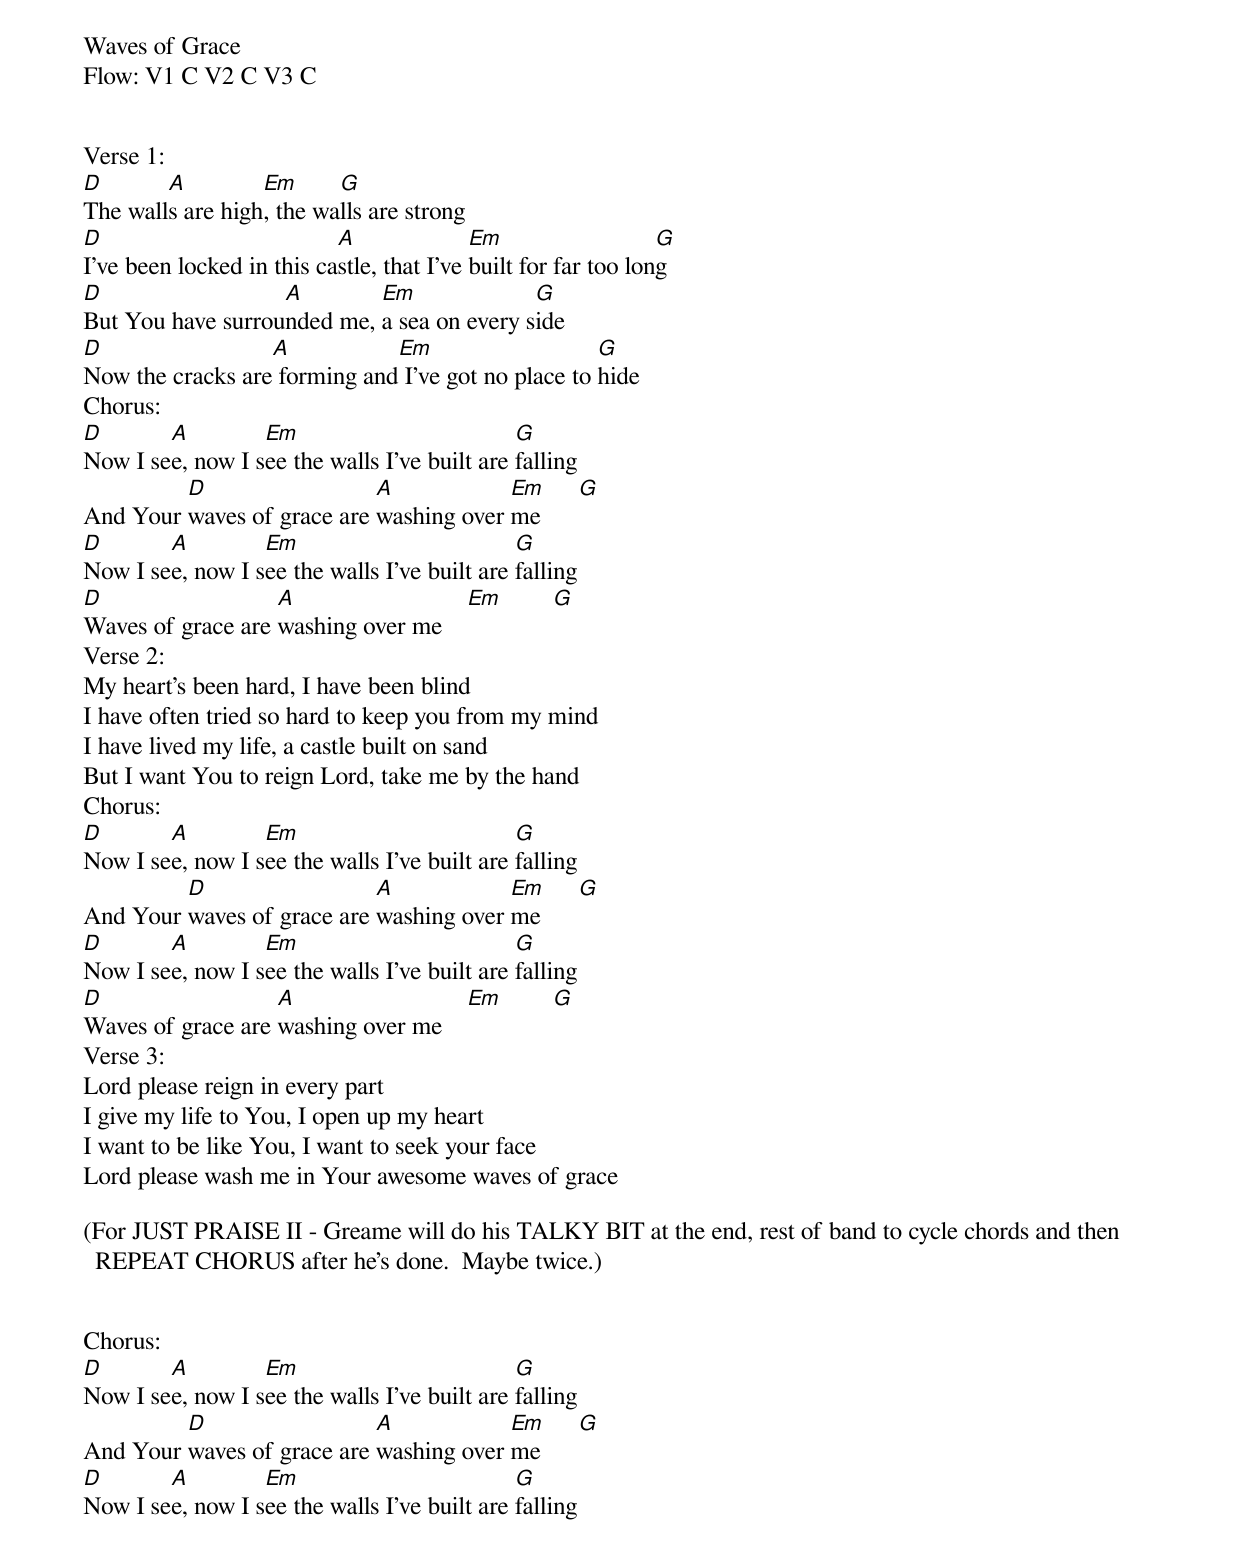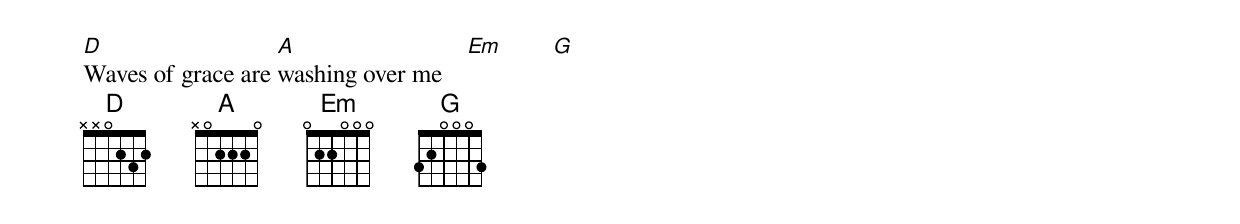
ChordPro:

Waves of Grace
Flow: V1 C V2 C V3 C


Verse 1:
[D]The wall[A]s are high[Em], the wa[G]lls are strong
[D]I've been locked in this ca[A]stle, that I've [Em]built for far too lon[G]g
[D]But You have surrou[A]nded me, [Em]a sea on every s[G]ide
[D]Now the cracks are[A] forming and[Em] I've got no place to [G]hide
Chorus:
[D]Now I se[A]e, now I s[Em]ee the walls I've built are [G]falling
And Your [D]waves of grace are [A]washing over [Em]me      [G]
[D]Now I se[A]e, now I s[Em]ee the walls I've built are [G]falling
[D]Waves of grace are [A]washing over me    [Em]        [G]
Verse 2:
My heart's been hard, I have been blind
I have often tried so hard to keep you from my mind
I have lived my life, a castle built on sand
But I want You to reign Lord, take me by the hand
Chorus:
[D]Now I se[A]e, now I s[Em]ee the walls I've built are [G]falling
And Your [D]waves of grace are [A]washing over [Em]me      [G]
[D]Now I se[A]e, now I s[Em]ee the walls I've built are [G]falling
[D]Waves of grace are [A]washing over me    [Em]        [G]
Verse 3:
Lord please reign in every part
I give my life to You, I open up my heart
I want to be like You, I want to seek your face
Lord please wash me in Your awesome waves of grace

(For JUST PRAISE II - Greame will do his TALKY BIT at the end, rest of band to cycle chords and then REPEAT CHORUS after he's done.  Maybe twice.)


Chorus:
[D]Now I se[A]e, now I s[Em]ee the walls I've built are [G]falling
And Your [D]waves of grace are [A]washing over [Em]me      [G]
[D]Now I se[A]e, now I s[Em]ee the walls I've built are [G]falling
[D]Waves of grace are [A]washing over me    [Em]        [G]
